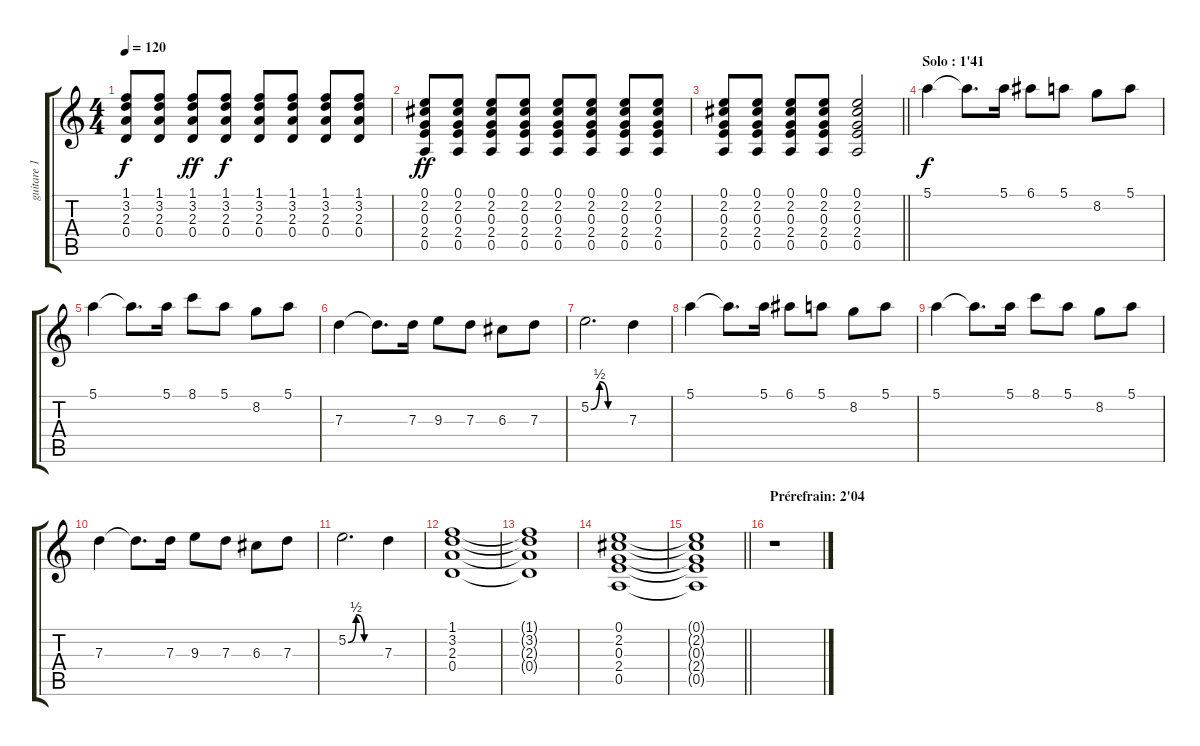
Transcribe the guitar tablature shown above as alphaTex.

\track ("guitare 1" "guitare 1") {instrument overdrivenguitar}
\staff {score tabs}
\tuning (E4 B3 G3 D3 A2 E2) {hide}
\ts (4 4)
\tempo 120
\clef g2
\ks c
(1.1 3.2 2.3 0.4).8{dy f} (1.1 3.2 2.3 0.4).8 (1.1 3.2 2.3 0.4).8{dy ff} (1.1 3.2 2.3 0.4).8{dy f} (1.1 3.2 2.3 0.4).8 (1.1 3.2 2.3 0.4).8 (1.1 3.2 2.3 0.4).8 (1.1 3.2 2.3 0.4).8 |
(0.1 2.2 0.3 2.4 0.5).8{dy ff} (0.1 2.2 0.3 2.4 0.5).8 (0.1 2.2 0.3 2.4 0.5).8 (0.1 2.2 0.3 2.4 0.5).8 (0.1 2.2 0.3 2.4 0.5).8 (0.1 2.2 0.3 2.4 0.5).8 (0.1 2.2 0.3 2.4 0.5).8 (0.1 2.2 0.3 2.4 0.5).8 |
\barLineRight lightlight
(0.1 2.2 0.3 2.4 0.5).8 (0.1 2.2 0.3 2.4 0.5).8 (0.1 2.2 0.3 2.4 0.5).8 (0.1 2.2 0.3 2.4 0.5).8 (0.1 2.2 0.3 2.4 0.5).2 |
\section ("" "Solo : 1'41")
5.1.4{dy f volume 13} 5.1{t}.8{d} 5.1.16 6.1.8 5.1.8 8.2.8 5.1.8 |
5.1.4 5.1{t}.8{d} 5.1.16 8.1.8 5.1.8 8.2.8 5.1.8 |
7.3.4 7.3{t}.8{d} 7.3.16 9.3.8 7.3.8 6.3.8 7.3.8 |
5.2{be (custom 0 0 15 2 30 0 60 0)}.2{d} 7.3.4 |
5.1.4 5.1{t}.8{d} 5.1.16 6.1.8 5.1.8 8.2.8 5.1.8 |
5.1.4 5.1{t}.8{d} 5.1.16 8.1.8 5.1.8 8.2.8 5.1.8 |
7.3.4 7.3{t}.8{d} 7.3.16 9.3.8 7.3.8 6.3.8 7.3.8 |
5.2{be (custom 0 0 15 2 30 0 60 0)}.2{d} 7.3.4 |
(1.1 3.2 2.3 0.4).1{volume 5} |
(1.1{t} 3.2{t} 2.3{t} 0.4{t}).1 |
(0.1 2.2 0.3 2.4 0.5).1{volume 5} |
\barLineRight lightlight
(0.1{t} 2.2{t} 0.3{t} 2.4{t} 0.5{t}).1 |
\section ("" "Prérefrain: 2'04")
r.1
